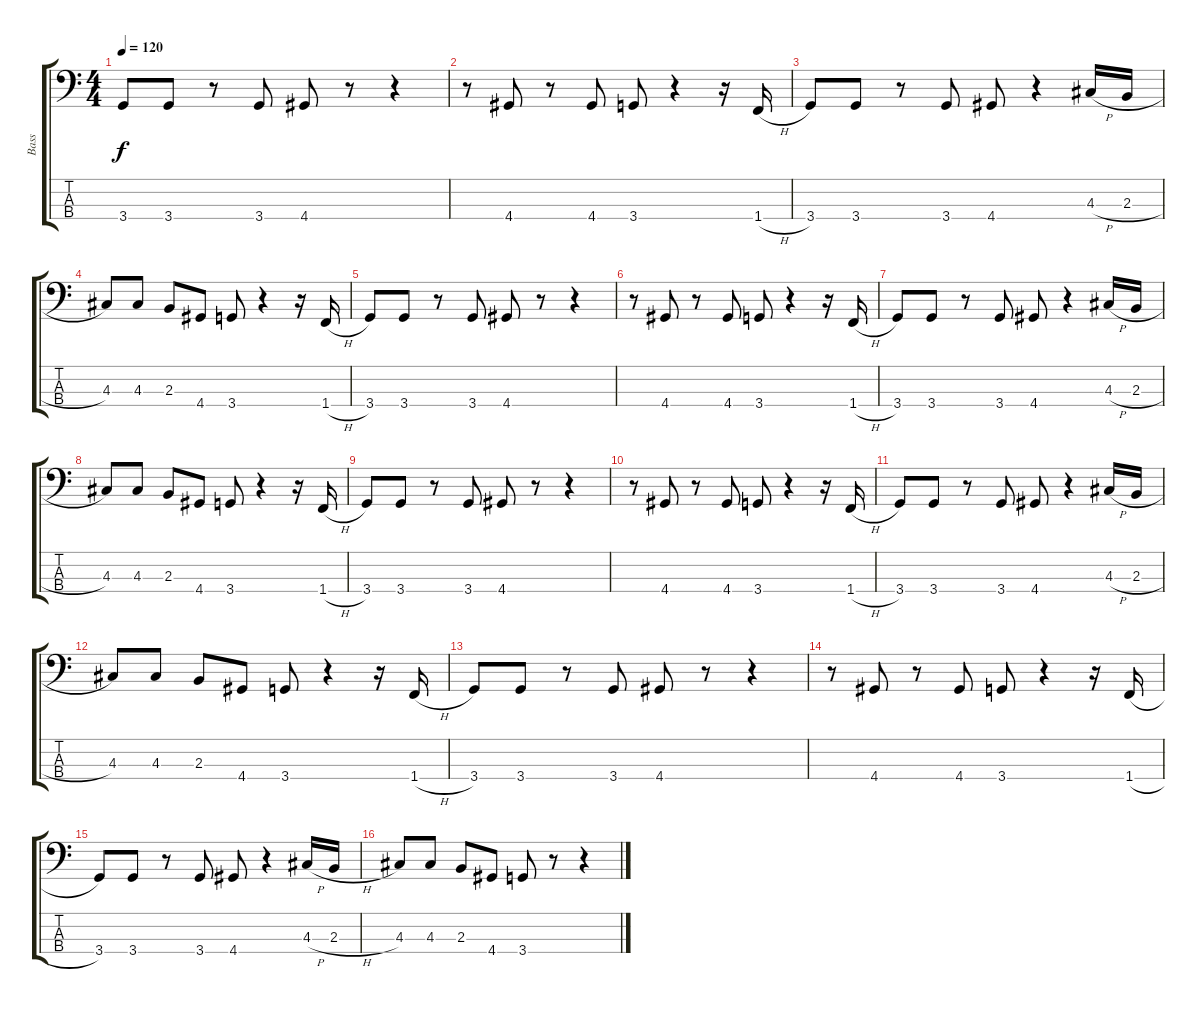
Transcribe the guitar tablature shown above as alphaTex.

\track ("Bass" "Bass") {instrument electricbassfinger}
\staff {score tabs}
\tuning (G2 D2 A1 E1) {hide}
\ts (4 4)
\tempo 120
\clef f4
\ks c
3.4.8{dy f} 3.4.8 r.8 3.4.8 4.4.8 r.8 r.4 |
r.8 4.4.8 r.8 4.4.8 3.4.8 r.4 r.16 1.4{h}.16 |
3.4.8 3.4.8 r.8 3.4.8 4.4.8 r.4 4.3{h}.16 2.3{h}.16 |
4.3.8 4.3.8 2.3.8 4.4.8 3.4.8 r.4 r.16 1.4{h}.16 |
3.4.8 3.4.8 r.8 3.4.8 4.4.8 r.8 r.4 |
r.8 4.4.8 r.8 4.4.8 3.4.8 r.4 r.16 1.4{h}.16 |
3.4.8 3.4.8 r.8 3.4.8 4.4.8 r.4 4.3{h}.16 2.3{h}.16 |
4.3.8 4.3.8 2.3.8 4.4.8 3.4.8 r.4 r.16 1.4{h}.16 |
3.4.8 3.4.8 r.8 3.4.8 4.4.8 r.8 r.4 |
r.8 4.4.8 r.8 4.4.8 3.4.8 r.4 r.16 1.4{h}.16 |
3.4.8 3.4.8 r.8 3.4.8 4.4.8 r.4 4.3{h}.16 2.3{h}.16 |
4.3.8 4.3.8 2.3.8 4.4.8 3.4.8 r.4 r.16 1.4{h}.16 |
3.4.8 3.4.8 r.8 3.4.8 4.4.8 r.8 r.4 |
r.8 4.4.8 r.8 4.4.8 3.4.8 r.4 r.16 1.4{h}.16 |
3.4.8 3.4.8 r.8 3.4.8 4.4.8 r.4 4.3{h}.16 2.3{h}.16 |
4.3.8 4.3.8 2.3.8 4.4.8 3.4.8 r.8 r.4
